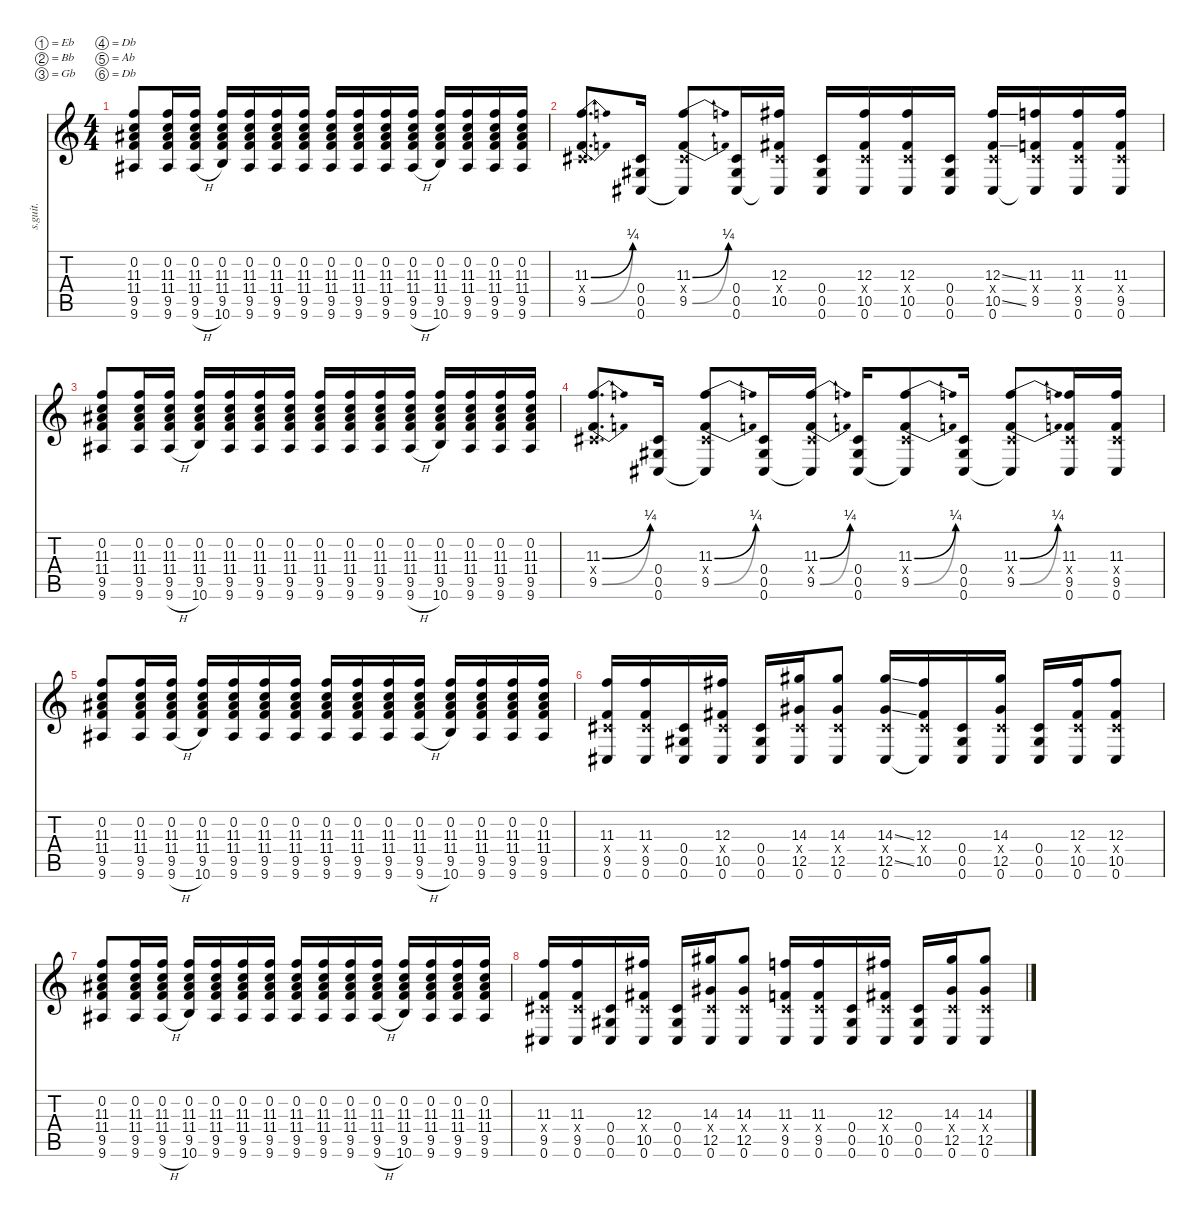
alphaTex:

\defaultSystemsLayout 4
\hideDynamics
\bracketExtendMode nobrackets
\track ("Right Track - Stephen Carpenter" "s.guit.") {instrument distortionguitar}
\staff {score tabs}
\tuning (Eb4 Bb3 Gb3 Db3 Ab2 Db2)
\ts (4 4)
\tempo (93 hide)
\clef g2
\ks c
(0.2{acc #} 11.3 11.4 9.5 9.6{acc #}).8{lyrics (0 "") lyrics (1 "") lyrics (2 "") lyrics (3 "") lyrics (4 "") dy fff} (0.2{acc #} 11.3 11.4 9.5 9.6{acc #}).16{lyrics (0 "") lyrics (1 "") lyrics (2 "") lyrics (3 "") lyrics (4 "")} (0.2{acc #} 11.3 11.4 9.5 9.6{h acc #}).16{lyrics (0 "") lyrics (1 "") lyrics (2 "") lyrics (3 "") lyrics (4 "")} (0.2{acc #} 11.3 11.4 9.5 10.6).16{lyrics (0 "") lyrics (1 "") lyrics (2 "") lyrics (3 "") lyrics (4 "")} (0.2{acc #} 11.3 11.4 9.5 9.6{acc #}).16{lyrics (0 "") lyrics (1 "") lyrics (2 "") lyrics (3 "") lyrics (4 "")} (0.2{acc #} 11.3 11.4 9.5 9.6{acc #}).16{lyrics (0 "") lyrics (1 "") lyrics (2 "") lyrics (3 "") lyrics (4 "")} (0.2{acc #} 11.3 11.4 9.5 9.6{acc #}).16{lyrics (0 "") lyrics (1 "") lyrics (2 "") lyrics (3 "") lyrics (4 "")} (0.2{acc #} 11.3 11.4 9.5 9.6{acc #}).16{lyrics (0 "") lyrics (1 "") lyrics (2 "") lyrics (3 "") lyrics (4 "")} (0.2{acc #} 11.3 11.4 9.5 9.6{acc #}).16{lyrics (0 "") lyrics (1 "") lyrics (2 "") lyrics (3 "") lyrics (4 "")} (0.2{acc #} 11.3 11.4 9.5 9.6{acc #}).16{lyrics (0 "") lyrics (1 "") lyrics (2 "") lyrics (3 "") lyrics (4 "")} (0.2{acc #} 11.3 11.4 9.5 9.6{h acc #}).16{lyrics (0 "") lyrics (1 "") lyrics (2 "") lyrics (3 "") lyrics (4 "")} (0.2{acc #} 11.3 11.4 9.5 10.6).16{lyrics (0 "") lyrics (1 "") lyrics (2 "") lyrics (3 "") lyrics (4 "")} (0.2{acc #} 11.3 11.4 9.5 9.6{acc #}).16{lyrics (0 "") lyrics (1 "") lyrics (2 "") lyrics (3 "") lyrics (4 "")} (0.2{acc #} 11.3 11.4 9.5 9.6{acc #}).16{lyrics (0 "") lyrics (1 "") lyrics (2 "") lyrics (3 "") lyrics (4 "")} (0.2{acc #} 11.3 11.4 9.5 9.6{acc #}).16{lyrics (0 "") lyrics (1 "") lyrics (2 "") lyrics (3 "") lyrics (4 "")} |
(11.3{be (bend 0 0 30 1)} 0.4{x acc #} 9.5{be (bend 0 0 30 1)}).8{d lyrics (0 "") lyrics (1 "") lyrics (2 "") lyrics (3 "") lyrics (4 "")} (0.4{acc #} 0.5{acc #} 0.6{acc #}).16{lyrics (0 "") lyrics (1 "") lyrics (2 "") lyrics (3 "") lyrics (4 "")} (11.3{be (bend 0 0 30 1)} 0.4{x acc #} 9.5{be (bend 0 0 30 1)} 0.6{t acc #}).8{lyrics (0 "") lyrics (1 "") lyrics (2 "") lyrics (3 "") lyrics (4 "")} (0.4{acc #} 0.5{acc #} 0.6{acc #}).16{lyrics (0 "") lyrics (1 "") lyrics (2 "") lyrics (3 "") lyrics (4 "")} (12.3{acc #} 0.4{x acc #} 10.5{acc #} 0.6{t acc #}).16{lyrics (0 "") lyrics (1 "") lyrics (2 "") lyrics (3 "") lyrics (4 "")} (0.4{acc #} 0.5{acc #} 0.6{acc #}).16{lyrics (0 "") lyrics (1 "") lyrics (2 "") lyrics (3 "") lyrics (4 "")} (12.3{acc #} 0.4{x acc #} 10.5{acc #} 0.6{acc #}).16{lyrics (0 "") lyrics (1 "") lyrics (2 "") lyrics (3 "") lyrics (4 "")} (12.3{acc #} 0.4{x acc #} 10.5{acc #} 0.6{acc #}).16{lyrics (0 "") lyrics (1 "") lyrics (2 "") lyrics (3 "") lyrics (4 "")} (0.4{acc #} 0.5{acc #} 0.6{acc #}).16{lyrics (0 "") lyrics (1 "") lyrics (2 "") lyrics (3 "") lyrics (4 "")} (12.3{ss acc #} 0.4{x acc #} 10.5{ss acc #} 0.6{acc #}).16{lyrics (0 "") lyrics (1 "") lyrics (2 "") lyrics (3 "") lyrics (4 "")} (11.3 0.4{x acc #} 9.5 0.6{t acc #}).16{lyrics (0 "") lyrics (1 "") lyrics (2 "") lyrics (3 "") lyrics (4 "")} (11.3 0.4{x acc #} 9.5 0.6{acc #}).16{lyrics (0 "") lyrics (1 "") lyrics (2 "") lyrics (3 "") lyrics (4 "")} (11.3 0.4{x acc #} 9.5 0.6{acc #}).16{lyrics (0 "") lyrics (1 "") lyrics (2 "") lyrics (3 "") lyrics (4 "")} |
(0.2{acc #} 11.3 11.4 9.5 9.6{acc #}).8{lyrics (0 "") lyrics (1 "") lyrics (2 "") lyrics (3 "") lyrics (4 "")} (0.2{acc #} 11.3 11.4 9.5 9.6{acc #}).16{lyrics (0 "") lyrics (1 "") lyrics (2 "") lyrics (3 "") lyrics (4 "")} (0.2{acc #} 11.3 11.4 9.5 9.6{h acc #}).16{lyrics (0 "") lyrics (1 "") lyrics (2 "") lyrics (3 "") lyrics (4 "")} (0.2{acc #} 11.3 11.4 9.5 10.6).16{lyrics (0 "") lyrics (1 "") lyrics (2 "") lyrics (3 "") lyrics (4 "")} (0.2{acc #} 11.3 11.4 9.5 9.6{acc #}).16{lyrics (0 "") lyrics (1 "") lyrics (2 "") lyrics (3 "") lyrics (4 "")} (0.2{acc #} 11.3 11.4 9.5 9.6{acc #}).16{lyrics (0 "") lyrics (1 "") lyrics (2 "") lyrics (3 "") lyrics (4 "")} (0.2{acc #} 11.3 11.4 9.5 9.6{acc #}).16{lyrics (0 "") lyrics (1 "") lyrics (2 "") lyrics (3 "") lyrics (4 "")} (0.2{acc #} 11.3 11.4 9.5 9.6{acc #}).16{lyrics (0 "") lyrics (1 "") lyrics (2 "") lyrics (3 "") lyrics (4 "")} (0.2{acc #} 11.3 11.4 9.5 9.6{acc #}).16{lyrics (0 "") lyrics (1 "") lyrics (2 "") lyrics (3 "") lyrics (4 "")} (0.2{acc #} 11.3 11.4 9.5 9.6{acc #}).16{lyrics (0 "") lyrics (1 "") lyrics (2 "") lyrics (3 "") lyrics (4 "")} (0.2{acc #} 11.3 11.4 9.5 9.6{h acc #}).16{lyrics (0 "") lyrics (1 "") lyrics (2 "") lyrics (3 "") lyrics (4 "")} (0.2{acc #} 11.3 11.4 9.5 10.6).16{lyrics (0 "") lyrics (1 "") lyrics (2 "") lyrics (3 "") lyrics (4 "")} (0.2{acc #} 11.3 11.4 9.5 9.6{acc #}).16{lyrics (0 "") lyrics (1 "") lyrics (2 "") lyrics (3 "") lyrics (4 "")} (0.2{acc #} 11.3 11.4 9.5 9.6{acc #}).16{lyrics (0 "") lyrics (1 "") lyrics (2 "") lyrics (3 "") lyrics (4 "")} (0.2{acc #} 11.3 11.4 9.5 9.6{acc #}).16{lyrics (0 "") lyrics (1 "") lyrics (2 "") lyrics (3 "") lyrics (4 "")} |
(11.3{be (bend 0 0 30 1)} 0.4{x acc #} 9.5{be (bend 0 0 30 1)}).8{d lyrics (0 "") lyrics (1 "") lyrics (2 "") lyrics (3 "") lyrics (4 "")} (0.4{acc #} 0.5{acc #} 0.6{acc #}).16{lyrics (0 "") lyrics (1 "") lyrics (2 "") lyrics (3 "") lyrics (4 "")} (11.3{be (bend 0 0 30 1)} 0.4{x acc #} 9.5{be (bend 0 0 30 1)} 0.6{t acc #}).8{lyrics (0 "") lyrics (1 "") lyrics (2 "") lyrics (3 "") lyrics (4 "")} (0.4{acc #} 0.5{acc #} 0.6{acc #}).16{lyrics (0 "") lyrics (1 "") lyrics (2 "") lyrics (3 "") lyrics (4 "")} (11.3{be (bend 0 0 30 1)} 0.4{x acc #} 9.5{be (bend 0 0 30 1)} 0.6{t acc #}).16{lyrics (0 "") lyrics (1 "") lyrics (2 "") lyrics (3 "") lyrics (4 "")} (0.4{acc #} 0.5{acc #} 0.6{acc #}).16{lyrics (0 "") lyrics (1 "") lyrics (2 "") lyrics (3 "") lyrics (4 "")} (11.3{be (bend 0 0 30 1)} 0.4{x acc #} 9.5{be (bend 0 0 30 1)} 0.6{t acc #}).8{lyrics (0 "") lyrics (1 "") lyrics (2 "") lyrics (3 "") lyrics (4 "")} (0.4{acc #} 0.5{acc #} 0.6{acc #}).16{lyrics (0 "") lyrics (1 "") lyrics (2 "") lyrics (3 "") lyrics (4 "")} (11.3{be (bend 0 0 30 1)} 0.4{x acc #} 9.5{be (bend 0 0 30 1)} 0.6{t acc #}).8{lyrics (0 "") lyrics (1 "") lyrics (2 "") lyrics (3 "") lyrics (4 "")} (11.3 0.4{x acc #} 9.5 0.6{acc #}).16{lyrics (0 "") lyrics (1 "") lyrics (2 "") lyrics (3 "") lyrics (4 "")} (11.3 0.4{x acc #} 9.5 0.6{acc #}).16{lyrics (0 "") lyrics (1 "") lyrics (2 "") lyrics (3 "") lyrics (4 "")} |
(0.2{acc #} 11.3 11.4 9.5 9.6{acc #}).8{lyrics (0 "") lyrics (1 "") lyrics (2 "") lyrics (3 "") lyrics (4 "")} (0.2{acc #} 11.3 11.4 9.5 9.6{acc #}).16{lyrics (0 "") lyrics (1 "") lyrics (2 "") lyrics (3 "") lyrics (4 "")} (0.2{acc #} 11.3 11.4 9.5 9.6{h acc #}).16{lyrics (0 "") lyrics (1 "") lyrics (2 "") lyrics (3 "") lyrics (4 "")} (0.2{acc #} 11.3 11.4 9.5 10.6).16{lyrics (0 "") lyrics (1 "") lyrics (2 "") lyrics (3 "") lyrics (4 "")} (0.2{acc #} 11.3 11.4 9.5 9.6{acc #}).16{lyrics (0 "") lyrics (1 "") lyrics (2 "") lyrics (3 "") lyrics (4 "")} (0.2{acc #} 11.3 11.4 9.5 9.6{acc #}).16{lyrics (0 "") lyrics (1 "") lyrics (2 "") lyrics (3 "") lyrics (4 "")} (0.2{acc #} 11.3 11.4 9.5 9.6{acc #}).16{lyrics (0 "") lyrics (1 "") lyrics (2 "") lyrics (3 "") lyrics (4 "")} (0.2{acc #} 11.3 11.4 9.5 9.6{acc #}).16{lyrics (0 "") lyrics (1 "") lyrics (2 "") lyrics (3 "") lyrics (4 "")} (0.2{acc #} 11.3 11.4 9.5 9.6{acc #}).16{lyrics (0 "") lyrics (1 "") lyrics (2 "") lyrics (3 "") lyrics (4 "")} (0.2{acc #} 11.3 11.4 9.5 9.6{acc #}).16{lyrics (0 "") lyrics (1 "") lyrics (2 "") lyrics (3 "") lyrics (4 "")} (0.2{acc #} 11.3 11.4 9.5 9.6{h acc #}).16{lyrics (0 "") lyrics (1 "") lyrics (2 "") lyrics (3 "") lyrics (4 "")} (0.2{acc #} 11.3 11.4 9.5 10.6).16{lyrics (0 "") lyrics (1 "") lyrics (2 "") lyrics (3 "") lyrics (4 "")} (0.2{acc #} 11.3 11.4 9.5 9.6{acc #}).16{lyrics (0 "") lyrics (1 "") lyrics (2 "") lyrics (3 "") lyrics (4 "")} (0.2{acc #} 11.3 11.4 9.5 9.6{acc #}).16{lyrics (0 "") lyrics (1 "") lyrics (2 "") lyrics (3 "") lyrics (4 "")} (0.2{acc #} 11.3 11.4 9.5 9.6{acc #}).16{lyrics (0 "") lyrics (1 "") lyrics (2 "") lyrics (3 "") lyrics (4 "")} |
(11.3 0.4{x acc #} 9.5 0.6{acc #}).16{lyrics (0 "") lyrics (1 "") lyrics (2 "") lyrics (3 "") lyrics (4 "")} (11.3 0.4{x acc #} 9.5 0.6{acc #}).16{lyrics (0 "") lyrics (1 "") lyrics (2 "") lyrics (3 "") lyrics (4 "")} (0.4{acc #} 0.5{acc #} 0.6{acc #}).16{lyrics (0 "") lyrics (1 "") lyrics (2 "") lyrics (3 "") lyrics (4 "")} (12.3{acc #} 0.4{x acc #} 10.5{acc #} 0.6{acc #}).16{lyrics (0 "") lyrics (1 "") lyrics (2 "") lyrics (3 "") lyrics (4 "")} (0.4{acc #} 0.5{acc #} 0.6{acc #}).16{lyrics (0 "") lyrics (1 "") lyrics (2 "") lyrics (3 "") lyrics (4 "")} (14.3{acc #} 0.4{x acc #} 12.5{acc #} 0.6{acc #}).16{lyrics (0 "") lyrics (1 "") lyrics (2 "") lyrics (3 "") lyrics (4 "")} (14.3{acc #} 0.4{x acc #} 12.5{acc #} 0.6{acc #}).8{lyrics (0 "") lyrics (1 "") lyrics (2 "") lyrics (3 "") lyrics (4 "")} (14.3{ss acc #} 0.4{x acc #} 12.5{ss acc #} 0.6{acc #}).16{lyrics (0 "") lyrics (1 "") lyrics (2 "") lyrics (3 "") lyrics (4 "")} (12.3{acc #} 0.4{x acc #} 10.5{acc #} 0.6{t acc #}).16{lyrics (0 "") lyrics (1 "") lyrics (2 "") lyrics (3 "") lyrics (4 "")} (0.4{acc #} 0.5{acc #} 0.6{acc #}).16{lyrics (0 "") lyrics (1 "") lyrics (2 "") lyrics (3 "") lyrics (4 "")} (14.3{acc #} 0.4{x acc #} 12.5{acc #} 0.6{acc #}).16{lyrics (0 "") lyrics (1 "") lyrics (2 "") lyrics (3 "") lyrics (4 "")} (0.4{acc #} 0.5{acc #} 0.6{acc #}).16{lyrics (0 "") lyrics (1 "") lyrics (2 "") lyrics (3 "") lyrics (4 "")} (12.3{acc #} 0.4{x acc #} 10.5{acc #} 0.6{acc #}).16{lyrics (0 "") lyrics (1 "") lyrics (2 "") lyrics (3 "") lyrics (4 "")} (12.3{acc #} 0.4{x acc #} 10.5{acc #} 0.6{acc #}).8{lyrics (0 "") lyrics (1 "") lyrics (2 "") lyrics (3 "") lyrics (4 "")} |
(0.2{acc #} 11.3 11.4 9.5 9.6{acc #}).8{lyrics (0 "") lyrics (1 "") lyrics (2 "") lyrics (3 "") lyrics (4 "")} (0.2{acc #} 11.3 11.4 9.5 9.6{acc #}).16{lyrics (0 "") lyrics (1 "") lyrics (2 "") lyrics (3 "") lyrics (4 "")} (0.2{acc #} 11.3 11.4 9.5 9.6{h acc #}).16{lyrics (0 "") lyrics (1 "") lyrics (2 "") lyrics (3 "") lyrics (4 "")} (0.2{acc #} 11.3 11.4 9.5 10.6).16{lyrics (0 "") lyrics (1 "") lyrics (2 "") lyrics (3 "") lyrics (4 "")} (0.2{acc #} 11.3 11.4 9.5 9.6{acc #}).16{lyrics (0 "") lyrics (1 "") lyrics (2 "") lyrics (3 "") lyrics (4 "")} (0.2{acc #} 11.3 11.4 9.5 9.6{acc #}).16{lyrics (0 "") lyrics (1 "") lyrics (2 "") lyrics (3 "") lyrics (4 "")} (0.2{acc #} 11.3 11.4 9.5 9.6{acc #}).16{lyrics (0 "") lyrics (1 "") lyrics (2 "") lyrics (3 "") lyrics (4 "")} (0.2{acc #} 11.3 11.4 9.5 9.6{acc #}).16{lyrics (0 "") lyrics (1 "") lyrics (2 "") lyrics (3 "") lyrics (4 "")} (0.2{acc #} 11.3 11.4 9.5 9.6{acc #}).16{lyrics (0 "") lyrics (1 "") lyrics (2 "") lyrics (3 "") lyrics (4 "")} (0.2{acc #} 11.3 11.4 9.5 9.6{acc #}).16{lyrics (0 "") lyrics (1 "") lyrics (2 "") lyrics (3 "") lyrics (4 "")} (0.2{acc #} 11.3 11.4 9.5 9.6{h acc #}).16{lyrics (0 "") lyrics (1 "") lyrics (2 "") lyrics (3 "") lyrics (4 "")} (0.2{acc #} 11.3 11.4 9.5 10.6).16{lyrics (0 "") lyrics (1 "") lyrics (2 "") lyrics (3 "") lyrics (4 "")} (0.2{acc #} 11.3 11.4 9.5 9.6{acc #}).16{lyrics (0 "") lyrics (1 "") lyrics (2 "") lyrics (3 "") lyrics (4 "")} (0.2{acc #} 11.3 11.4 9.5 9.6{acc #}).16{lyrics (0 "") lyrics (1 "") lyrics (2 "") lyrics (3 "") lyrics (4 "")} (0.2{acc #} 11.3 11.4 9.5 9.6{acc #}).16{lyrics (0 "") lyrics (1 "") lyrics (2 "") lyrics (3 "") lyrics (4 "")} |
(11.3 0.4{x acc #} 9.5 0.6{acc #}).16{lyrics (0 "") lyrics (1 "") lyrics (2 "") lyrics (3 "") lyrics (4 "")} (11.3 0.4{x acc #} 9.5 0.6{acc #}).16{lyrics (0 "") lyrics (1 "") lyrics (2 "") lyrics (3 "") lyrics (4 "")} (0.4{acc #} 0.5{acc #} 0.6{acc #}).16{lyrics (0 "") lyrics (1 "") lyrics (2 "") lyrics (3 "") lyrics (4 "")} (12.3{acc #} 0.4{x acc #} 10.5{acc #} 0.6{acc #}).16{lyrics (0 "") lyrics (1 "") lyrics (2 "") lyrics (3 "") lyrics (4 "")} (0.4{acc #} 0.5{acc #} 0.6{acc #}).16{lyrics (0 "") lyrics (1 "") lyrics (2 "") lyrics (3 "") lyrics (4 "")} (14.3{acc #} 0.4{x acc #} 12.5{acc #} 0.6{acc #}).16{lyrics (0 "") lyrics (1 "") lyrics (2 "") lyrics (3 "") lyrics (4 "")} (14.3{acc #} 0.4{x acc #} 12.5{acc #} 0.6{acc #}).8{lyrics (0 "") lyrics (1 "") lyrics (2 "") lyrics (3 "") lyrics (4 "")} (11.3 0.4{x acc #} 9.5 0.6{acc #}).16{lyrics (0 "") lyrics (1 "") lyrics (2 "") lyrics (3 "") lyrics (4 "")} (11.3 0.4{x acc #} 9.5 0.6{acc #}).16{lyrics (0 "") lyrics (1 "") lyrics (2 "") lyrics (3 "") lyrics (4 "")} (0.4{acc #} 0.5{acc #} 0.6{acc #}).16{lyrics (0 "") lyrics (1 "") lyrics (2 "") lyrics (3 "") lyrics (4 "")} (12.3{acc #} 0.4{x acc #} 10.5{acc #} 0.6{acc #}).16{lyrics (0 "") lyrics (1 "") lyrics (2 "") lyrics (3 "") lyrics (4 "")} (0.4{acc #} 0.5{acc #} 0.6{acc #}).16{lyrics (0 "") lyrics (1 "") lyrics (2 "") lyrics (3 "") lyrics (4 "")} (14.3{acc #} 0.4{x acc #} 12.5{acc #} 0.6{acc #}).16{lyrics (0 "") lyrics (1 "") lyrics (2 "") lyrics (3 "") lyrics (4 "")} (14.3{acc #} 0.4{x acc #} 12.5{acc #} 0.6{acc #}).8{lyrics (0 "") lyrics (1 "") lyrics (2 "") lyrics (3 "") lyrics (4 "")}
